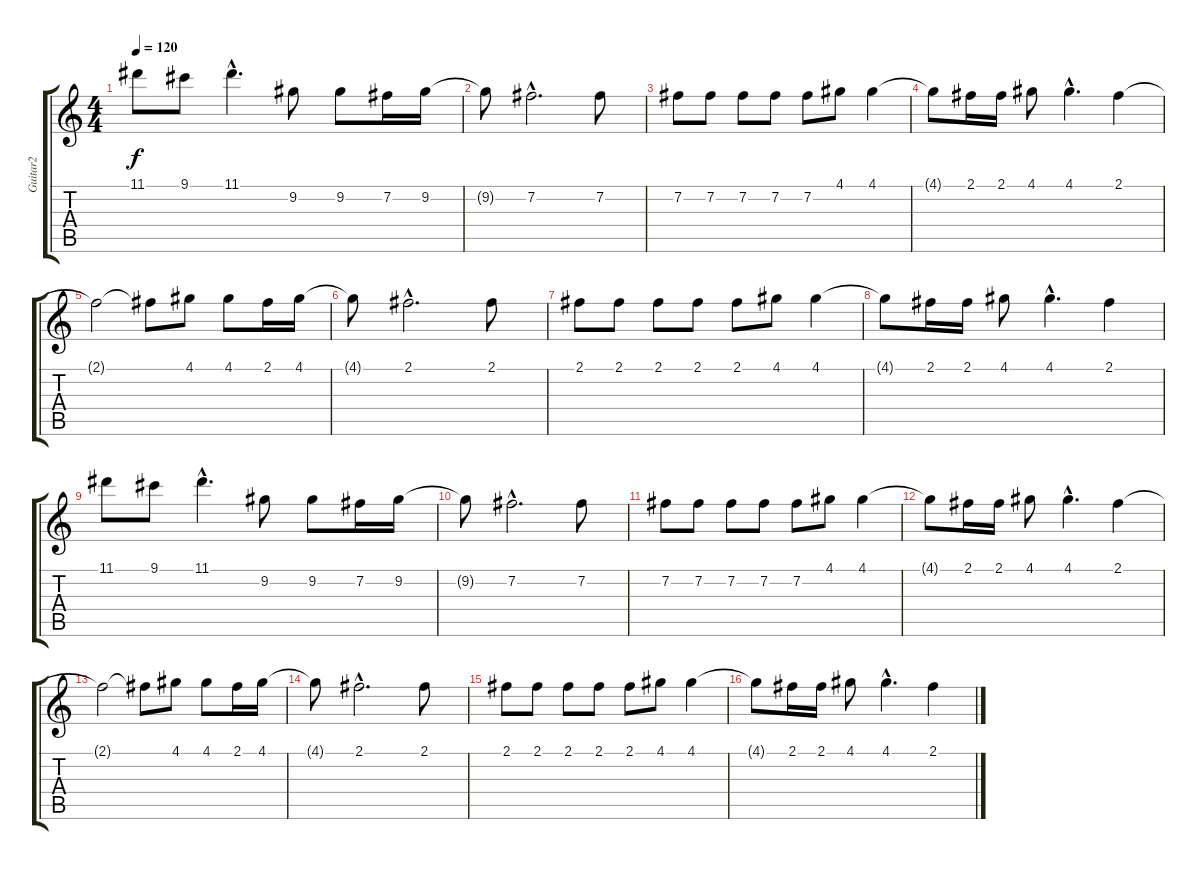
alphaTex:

\track ("Guitar2" "Guitar2") {instrument distortionguitar}
\staff {score tabs}
\tuning (E4 B3 G3 D3 A2 E2) {hide}
\ts (4 4)
\tempo 120
\clef g2
\ks c
11.1.8{dy f} 9.1.8 11.1{hac}.4{d} 9.2.8 9.2.8 7.2.16 9.2.16 |
9.2{t}.8 7.2{hac}.2{d} 7.2.8 |
7.2.8 7.2.8 7.2.8 7.2.8 7.2.8 4.1.8 4.1.4 |
4.1{t}.8 2.1.16 2.1.16 4.1.8 4.1{hac}.4{d} 2.1.4 |
2.1{t}.2 2.1{t}.8 4.1.8 4.1.8 2.1.16 4.1.16 |
4.1{t}.8 2.1{hac}.2{d} 2.1.8 |
2.1.8 2.1.8 2.1.8 2.1.8 2.1.8 4.1.8 4.1.4 |
4.1{t}.8 2.1.16 2.1.16 4.1.8 4.1{hac}.4{d} 2.1.4 |
11.1.8 9.1.8 11.1{hac}.4{d} 9.2.8 9.2.8 7.2.16 9.2.16 |
9.2{t}.8 7.2{hac}.2{d} 7.2.8 |
7.2.8 7.2.8 7.2.8 7.2.8 7.2.8 4.1.8 4.1.4 |
4.1{t}.8 2.1.16 2.1.16 4.1.8 4.1{hac}.4{d} 2.1.4 |
2.1{t}.2 2.1{t}.8 4.1.8 4.1.8 2.1.16 4.1.16 |
4.1{t}.8 2.1{hac}.2{d} 2.1.8 |
2.1.8 2.1.8 2.1.8 2.1.8 2.1.8 4.1.8 4.1.4 |
4.1{t}.8 2.1.16 2.1.16 4.1.8 4.1{hac}.4{d} 2.1.4
